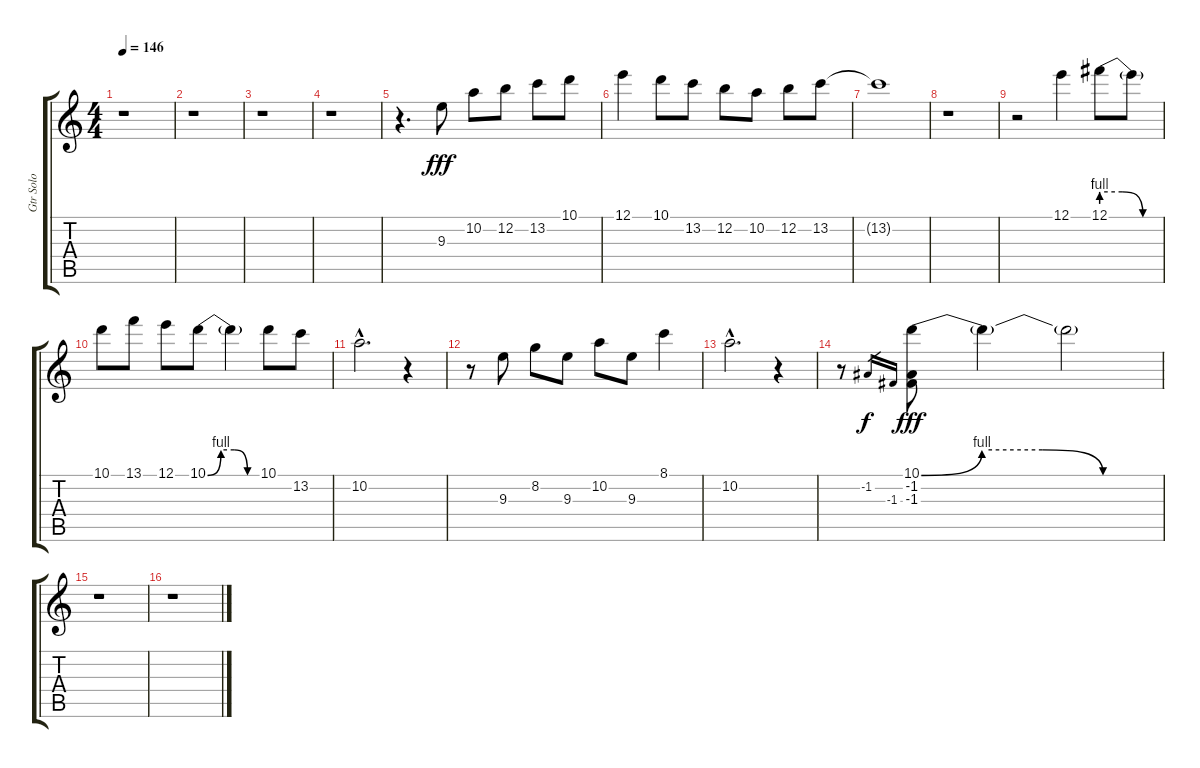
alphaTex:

\track ("Gtr Solo" "Gtr Solo") {instrument overdrivenguitar}
\staff {score tabs}
\tuning (E4 B3 G3 D3 A2 E2) {hide}
\ts (4 4)
\tempo 146
\clef g2
\ks c
r.1{dy fff} |
r.1 |
r.1 |
r.1 |
r.4{d} 9.3.8 10.2.8 12.2.8 13.2.8 10.1.8 |
12.1.4 10.1.8 13.2.8 12.2.8 10.2.8 12.2.8 13.2.8 |
13.2{t}.1 |
r.1 |
r.2 12.1.4 12.1{be (custom 0 4 20 4 40 0 60 0)}.8 12.1{t}.8 |
10.1.8 13.1.8 12.1.8 10.1{be (custom 0 0 15 4 30 4 45 0 60 0)}.8 10.1{t}.4 10.1.8 13.2.8 |
10.2{hac}.2{d} r.4 |
r.8 9.3.8 8.2.8 9.3.8 10.2.8 9.3.8 8.1.4 |
10.2{hac}.2{d} r.4 |
r.8 -1.2.16{gr dy f} -1.3.16{gr} (10.1{be (custom 0 0 15 4 30 4 45 0 60 0)} -1.2 -1.3).8{dy fff} 10.1{t}.4 10.1{t}.2 |
r.1 |
r.1
